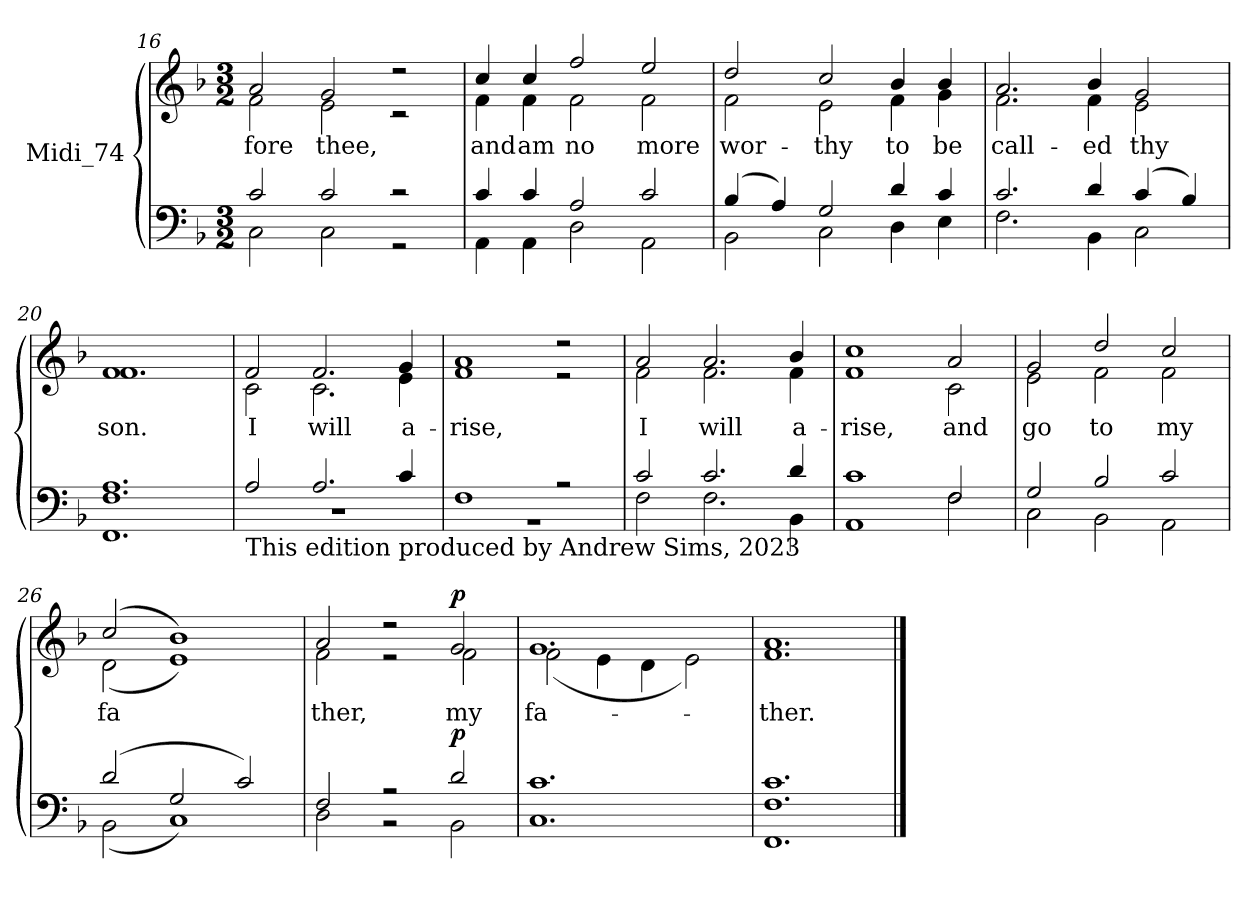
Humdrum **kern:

**kern	**dynam	**kern	**text	**dynam
*part2	*part2	*part1	*part1	*part1
*staff2	*staff2	*staff1	*staff1	*staff1
*I"Midi_74	*	*I"Midi_74	*	*
*clefF4	*	*clefG2	*	*
*k[b-]	*	*k[b-]	*	*
*F:	*	*F:	*	*
*M3/2	*	*M3/2	*	*
=16	=16	=16	=16	=16
*^	*	*	*	*
!	!	!	!	!LO:LY:b	!
*	*	*	*^	*	*
2c/	2C\	.	2a/	2f\	-fore	.
!	!	!	!	!	!LO:LY:b	!
2c/	2C\	.	2g/	2e\	thee,	.
2r	2r	.	2r	2r	.	.
=17	=17	=17	=17	=17	=17	=17
!	!	!	!	!	!LO:LY:b	!
4c/	4AA\	.	4cc/	4f\	and	.
!	!	!	!	!	!LO:LY:b	!
4c/	4AA\	.	4cc/	4f\	am	.
!	!	!	!	!	!LO:LY:b	!
2A/	2D\	.	2ff/	2f\	no	.
!	!	!	!	!	!LO:LY:b	!
2c/	2AA\	.	2ee/	2f\	more	.
=18	=18	=18	=18	=18	=18	=18
!	!	!	!	!	!LO:LY:b	!
(>4B-/	2BB-\	.	2dd/	2f\	wor-	.
4A/)	.	.	.	.	.	.
!	!	!	!	!	!LO:LY:b	!
2G/	2C\	.	2cc/	2e\	-thy	.
!	!	!	!	!	!LO:LY:b	!
4d/	4D\	.	4b-/	4f\	to	.
!	!	!	!	!	!LO:LY:b	!
4c/	4E\	.	4b-/	4g\	be	.
=19	=19	=19	=19	=19	=19	=19
!	!	!	!	!	!LO:LY:b	!
2.c/	2.F\	.	2.a/	2.f\	call-	.
!	!	!	!	!	!LO:LY:b	!
4d/	4BB-\	.	4b-/	4f\	-ed	.
!	!	!	!	!	!LO:LY:b	!
(>4c/	2C\	.	2g/	2e\	thy	.
4B-/)	.	.	.	.	.	.
=20	=20	=20	=20	=20	=20	=20
!	!	!	!	!	!LO:LY:b	!
1.F/ 1.A/	1.FF\	.	1.f/	1.f\	son.	.
!!LO:LB:g=z	!!
=21	=21	=21	=21	=21	=21	=21
!LO:TX:b:t=This edition produced by Andrew Sims, 2023	!	!	!	!	!	!
!	!LO:N:vis=1	!	!	!	!LO:LY:b	!
2A/	1.r	.	2f/	2c\	I	.
!	!	!	!	!	!LO:LY:b	!
2.A/	.	.	2.f/	2.c\	will	.
!	!	!	!	!	!LO:LY:b	!
4c/	.	.	4g/	4e\	a-	.
=22	=22	=22	=22	=22	=22	=22
!	!LO:N:vis=1	!	!	!	!LO:LY:b	!
1F/	1.r	.	1a/	1f\	-rise,	.
2r	.	.	2r	2r	.	.
=23	=23	=23	=23	=23	=23	=23
!	!	!	!	!	!LO:LY:b	!
2c/	2F\	.	2a/	2f\	I	.
!	!	!	!	!	!LO:LY:b	!
2.c/	2.F\	.	2.a/	2.f\	will	.
!	!	!	!	!	!LO:LY:b	!
4d/	4BB-\	.	4b-/	4f\	a-	.
=24	=24	=24	=24	=24	=24	=24
!	!	!	!	!	!LO:LY:b	!
1c/	1AA\	.	1cc/	1f\	-rise,	.
!	!	!	!	!	!LO:LY:b	!
2F/	2F\	.	2a/	2c\	and	.
=25	=25	=25	=25	=25	=25	=25
!	!	!	!	!	!LO:LY:b	!
2G/	2C\	.	2g/	2e\	go	.
!	!	!	!	!	!LO:LY:b	!
2B-/	2BB-\	.	2dd/	2f\	to	.
!	!	!	!	!	!LO:LY:b	!
2c/	2AA\	.	2cc/	2f\	my	.
=26	=26	=26	=26	=26	=26	=26
!	!	!	!	!	!LO:LY:b	!
(>2d/	(<2BB-\	.	(>2cc/	(<2d\	fa	.
2G/	1C\)	.	1b-/)	1e\)	.	.
2c/)	.	.	.	.	.	.
=27	=27	=27	=27	=27	=27	=27
!	!	!	!	!	!LO:LY:b	!
2F/	2D\	.	2a/	2f\	ther,	.
2r	2r	.	2r	2r	.	.
!	!	!LO:DY:a	!	!	!LO:LY:b	!LO:DY:a
2d/	2BB-\	p	2g/	2f\	my	p
=28	=28	=28	=28	=28	=28	=28
!	!	!	!	!	!LO:LY:b	!
1.c/	1.C\	.	1.g/	(<2f\	fa-	.
.	.	.	.	4e\	.	.
.	.	.	.	4d\	.	.
.	.	.	.	2e\)	.	.
=29	=29	=29	=29	=29	=29	=29
!	!	!	!	!	!LO:LY:b	!
1.F/ 1.c/	1.FF\	.	1.a/	1.f\	-ther.	.
*v	*v	*	*	*	*	*
*	*	*v	*v	*	*
==	==	==	==	==
*-	*-	*-	*-	*-
